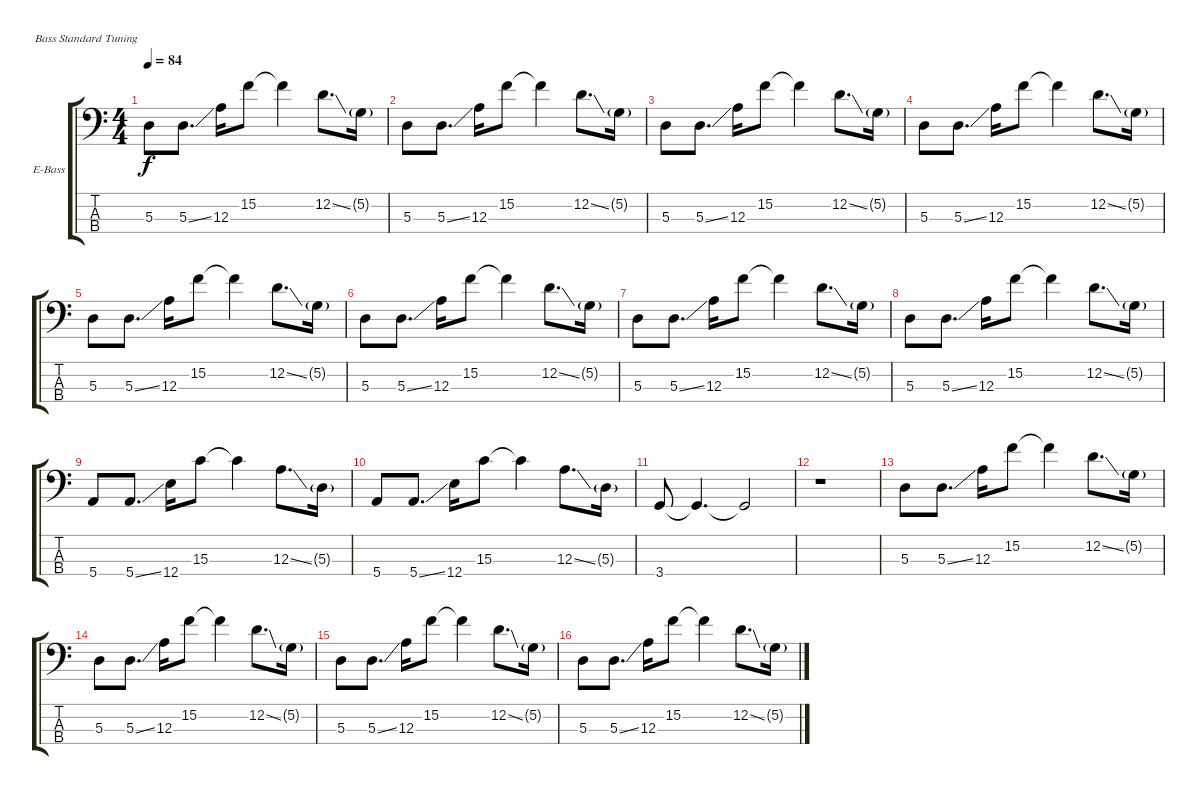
\bracketExtendMode groupsimilarinstruments
\firstSystemTrackNameOrientation horizontal
\otherSystemsTrackNameOrientation horizontal
\track ("Bass" "E-Bass") {instrument electricbassfinger}
\staff {score tabs}
\tuning (G2 D2 A1 E1)
\ts (4 4)
\beaming (8 2 2 2 2)
\tempo 84
\clef f4
\ks c
5.3.8{dy f instrument electricbassfinger} 5.3{ss}.8{d} 12.3.16 15.2.8 15.2{t}.4 12.2{ss}.8{d} 5.2{g}.16 |
5.3.8 5.3{ss}.8{d} 12.3.16 15.2.8 15.2{t}.4 12.2{ss}.8{d} 5.2{g}.16 |
5.3.8 5.3{ss}.8{d} 12.3.16 15.2.8 15.2{t}.4 12.2{ss}.8{d} 5.2{g}.16 |
5.3.8 5.3{ss}.8{d} 12.3.16 15.2.8 15.2{t}.4 12.2{ss}.8{d} 5.2{g}.16 |
5.3.8 5.3{ss}.8{d} 12.3.16 15.2.8 15.2{t}.4 12.2{ss}.8{d} 5.2{g}.16 |
5.3.8 5.3{ss}.8{d} 12.3.16 15.2.8 15.2{t}.4 12.2{ss}.8{d} 5.2{g}.16 |
5.3.8 5.3{ss}.8{d} 12.3.16 15.2.8 15.2{t}.4 12.2{ss}.8{d} 5.2{g}.16 |
5.3.8 5.3{ss}.8{d} 12.3.16 15.2.8 15.2{t}.4 12.2{ss}.8{d} 5.2{g}.16 |
5.4.8 5.4{ss}.8{d} 12.4.16 15.3.8 15.3{t}.4 12.3{ss}.8{d} 5.3{g}.16 |
5.4.8 5.4{ss}.8{d} 12.4.16 15.3.8 15.3{t}.4 12.3{ss}.8{d} 5.3{g}.16 |
3.4.8 3.4{t}.4{d} 3.4{t}.2 |
r.1 |
5.3.8 5.3{ss}.8{d} 12.3.16 15.2.8 15.2{t}.4 12.2{ss}.8{d} 5.2{g}.16 |
5.3.8 5.3{ss}.8{d} 12.3.16 15.2.8 15.2{t}.4 12.2{ss}.8{d} 5.2{g}.16 |
5.3.8 5.3{ss}.8{d} 12.3.16 15.2.8 15.2{t}.4 12.2{ss}.8{d} 5.2{g}.16 |
5.3.8 5.3{ss}.8{d} 12.3.16 15.2.8 15.2{t}.4 12.2{ss}.8{d} 5.2{g}.16
